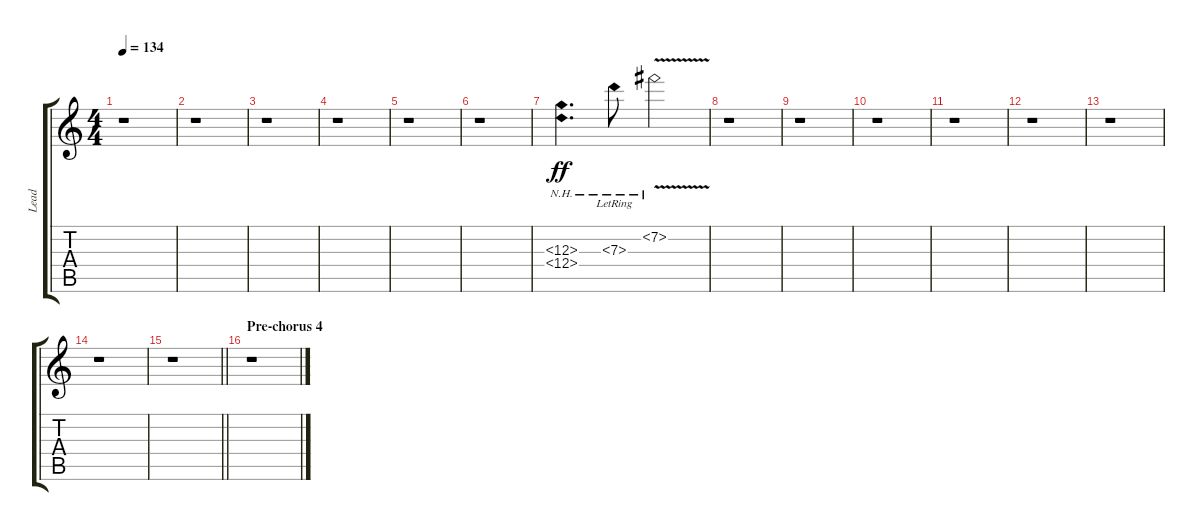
\track ("Lead" "Lead") {instrument distortionguitar}
\staff {score tabs}
\tuning (E4 B3 G3 D3 A2 E2) {hide}
\ts (4 4)
\tempo 134
\clef g2
\ks aminor
r.1{dy f} |
r.1 |
r.1 |
r.1 |
r.1 |
r.1 |
(12.3{nh} 12.4{nh}).4{d dy ff volume 11 balance 4} 7.3{nh lr}.8 7.2{nh v}.2 |
r.1 |
r.1 |
r.1 |
r.1 |
r.1 |
r.1 |
r.1 |
\barLineRight lightlight
r.1 |
\section ("" "Pre-chorus 4")
r.1
